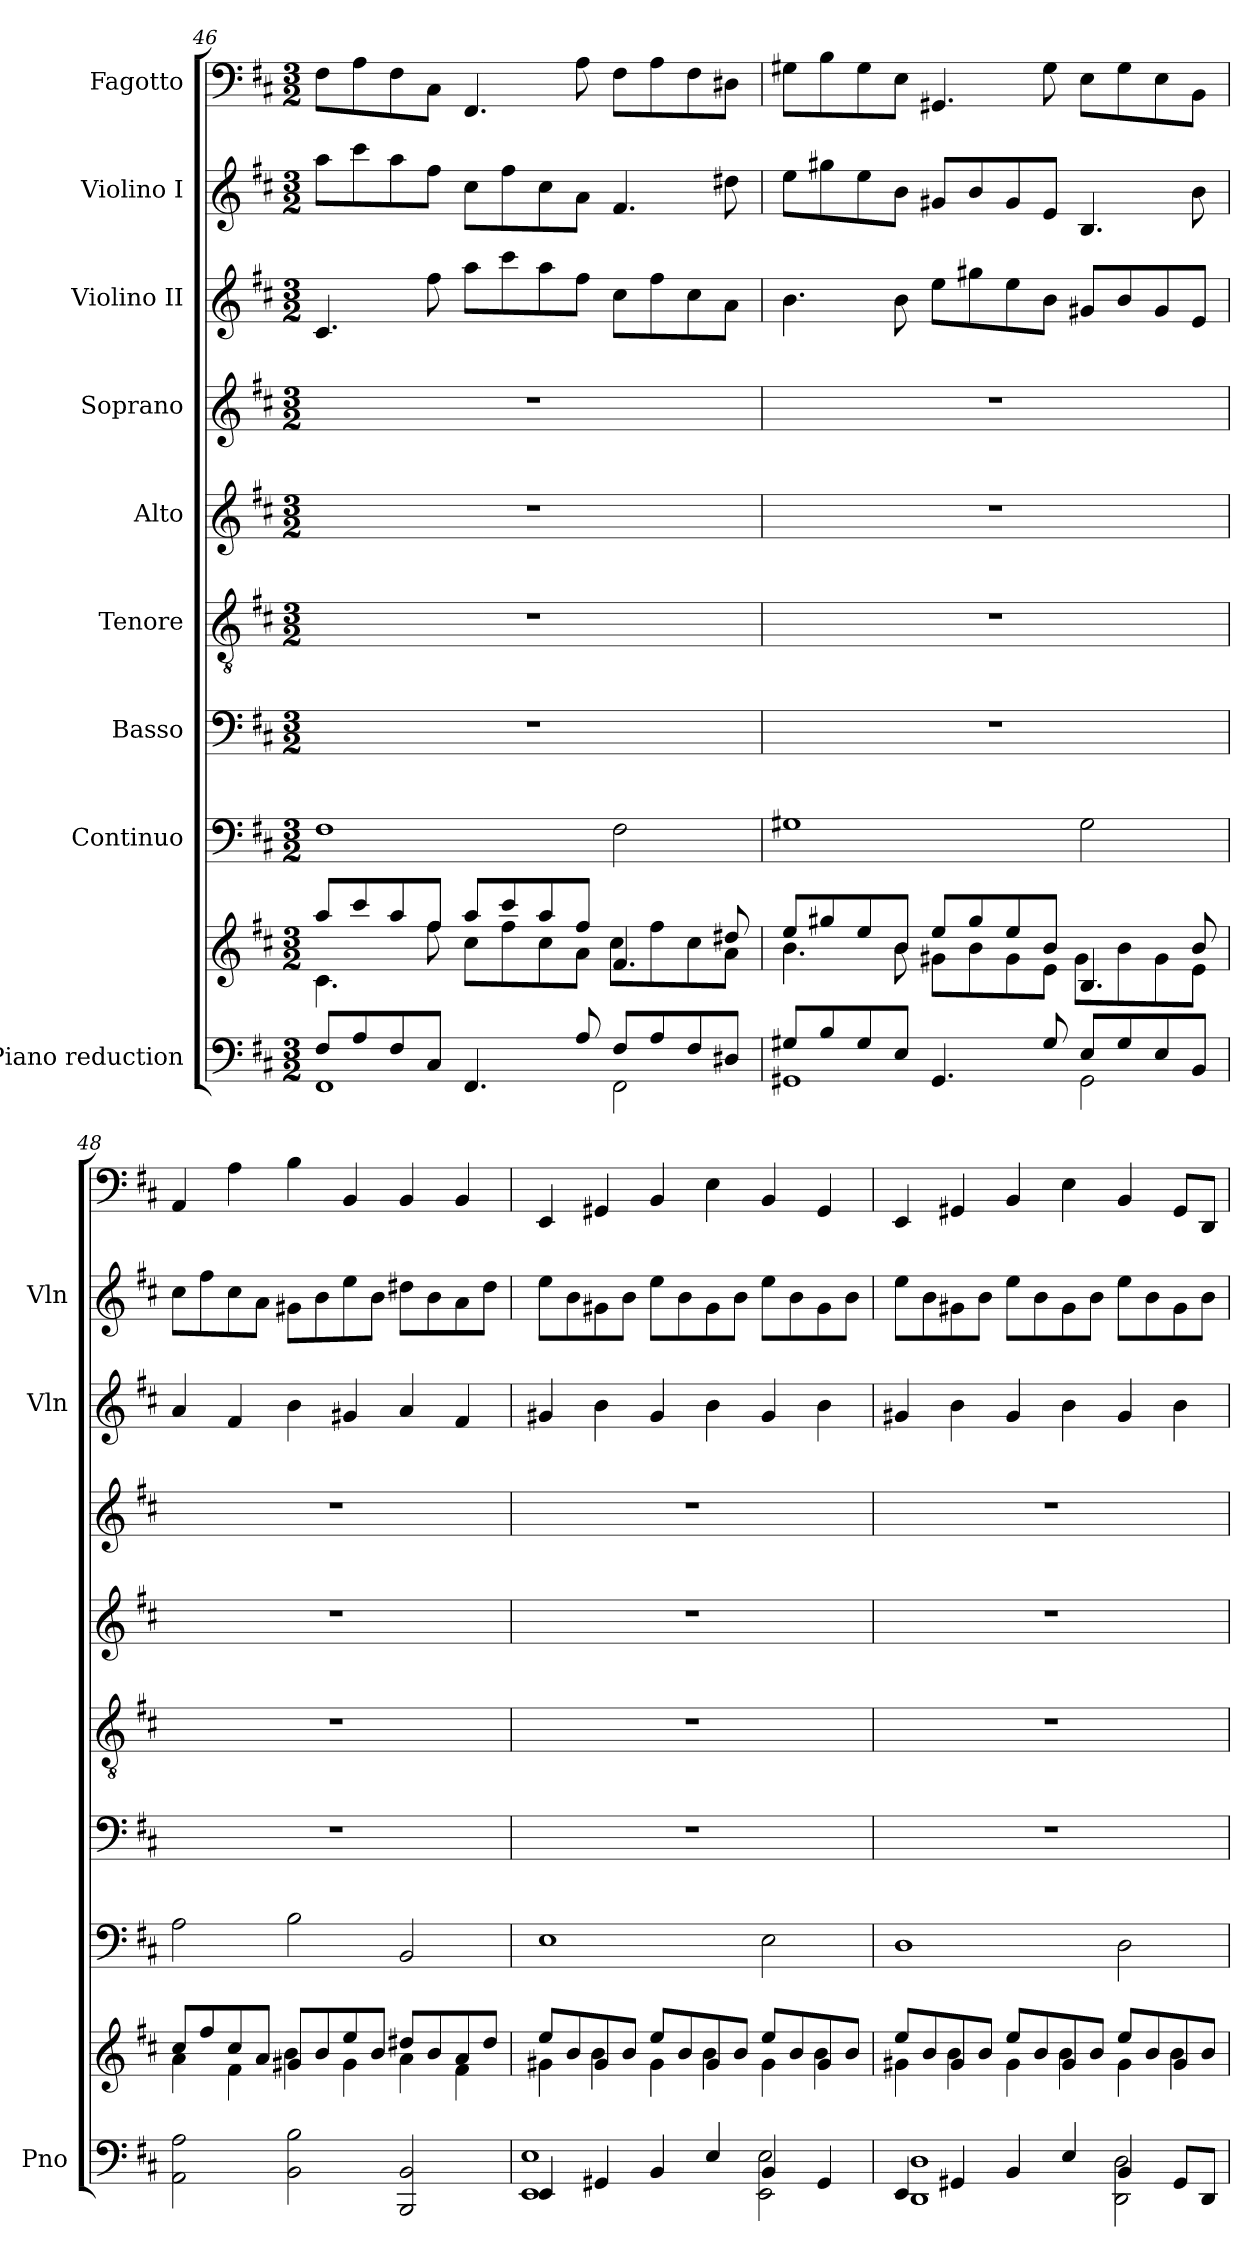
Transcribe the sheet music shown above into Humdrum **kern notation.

**kern	**kern	**kern	**kern	**kern	**kern	**kern	**kern	**kern	**kern
*part9	*part9	*part8	*part7	*part6	*part5	*part4	*part3	*part2	*part1
*staff10	*staff9	*staff8	*staff7	*staff6	*staff5	*staff4	*staff3	*staff2	*staff1
*I"Piano reduction	*	*I"Continuo	*I"Basso	*I"Tenore	*I"Alto	*I"Soprano	*I"Violino II	*I"Violino I	*I"Fagotto
*I'Pno	*	*	*	*	*	*	*I'Vln	*I'Vln	*
!!LO:PB:g=z
*clefF4	*clefG2	*clefF4	*clefF4	*clefGv2	*clefG2	*clefG2	*clefG2	*clefG2	*clefF4
*k[f#c#]	*k[f#c#]	*k[f#c#]	*k[f#c#]	*k[f#c#]	*k[f#c#]	*k[f#c#]	*k[f#c#]	*k[f#c#]	*k[f#c#]
*M3/2	*M3/2	*M3/2	*M3/2	*M3/2	*M3/2	*M3/2	*M3/2	*M3/2	*M3/2
=46	=46	=46	=46	=46	=46	=46	=46	=46	=46
*^	*^	*	*	*	*	*	*	*	*
8F#!/L	1FF#	8aa/L	4.c#\	1F#	1.r	1.r	1.r	1.r	4.c#/	8aa\L	8F#\L
8A!/	.	8ccc#/	.	.	.	.	.	.	.	8ccc#\	8A\
8F#!/	.	8aa/	.	.	.	.	.	.	.	8aa\	8F#\
8C#!/J	.	8ff#/J	8ff#\	.	.	.	.	.	8ff#\	8ff#\J	8C#\J
4.FF#!/	.	8aa/L	8cc#\L	.	.	.	.	.	8aa\L	8cc#\L	4.FF#/
.	.	8ccc#/	8ff#\	.	.	.	.	.	8ccc#\	8ff#\	.
.	.	8aa/	8cc#\	.	.	.	.	.	8aa\	8cc#\	.
8A!/	.	8ff#/J	8a\J	.	.	.	.	.	8ff#\J	8a\J	8A\
8F#!/L	2FF#\	4.f#/	8cc#\L	2F#\	.	.	.	.	8cc#\L	4.f#/	8F#\L
8A!/	.	.	8ff#\	.	.	.	.	.	8ff#\	.	8A\
8F#!/	.	.	8cc#\	.	.	.	.	.	8cc#\	.	8F#\
8D#X!/J	.	8dd#X/	8a\J	.	.	.	.	.	8a\J	8dd#X\	8D#X\J
=47	=47	=47	=47	=47	=47	=47	=47	=47	=47	=47	=47
8G#X!/L	1GG#X	8ee/L	4.b\	1G#X	1.r	1.r	1.r	1.r	4.b\	8ee\L	8G#X\L
8B!/	.	8gg#X/	.	.	.	.	.	.	.	8gg#X\	8B\
8G#!/	.	8ee/	.	.	.	.	.	.	.	8ee\	8G#\
8E!/J	.	8b/J	8b\	.	.	.	.	.	8b\	8b\J	8E\J
4.GG#!/	.	8ee/L	8g#X\L	.	.	.	.	.	8ee\L	8g#X/L	4.GG#X/
.	.	8gg#/	8b\	.	.	.	.	.	8gg#X\	8b/	.
.	.	8ee/	8g#\	.	.	.	.	.	8ee\	8g#/	.
8G#!/	.	8b/J	8e\J	.	.	.	.	.	8b\J	8e/J	8G#\
8E!/L	2GG#\	4.B/	8g#\L	2G#\	.	.	.	.	8g#X/L	4.B/	8E\L
8G#!/	.	.	8b\	.	.	.	.	.	8b/	.	8G#\
8E!/	.	.	8g#\	.	.	.	.	.	8g#/	.	8E\
8BB!/J	.	8b/	8e\J	.	.	.	.	.	8e/J	8b\	8BB\J
*v	*v	*	*	*	*	*	*	*	*	*	*
=48	=48	=48	=48	=48	=48	=48	=48	=48	=48	=48
2AA\ 2A\	8cc#/L	4a\	2A\	1.r	1.r	1.r	1.r	4a/	8cc#\L	4AA/
.	8ff#/	.	.	.	.	.	.	.	8ff#\	.
.	8cc#/	4f#\	.	.	.	.	.	4f#/	8cc#\	4A\
.	8a/J	.	.	.	.	.	.	.	8a\J	.
2BB\ 2B\	8g#X/L	4b\	2B\	.	.	.	.	4b\	8g#X\L	4B\
.	8b/	.	.	.	.	.	.	.	8b\	.
.	8ee/	4g#\	.	.	.	.	.	4g#X/	8ee\	4BB/
.	8b/J	.	.	.	.	.	.	.	8b\J	.
2BBB/ 2BB/	8dd#X/L	4a\	2BB/	.	.	.	.	4a/	8dd#X\L	4BB/
.	8b/	.	.	.	.	.	.	.	8b\	.
.	8a/	4f#\	.	.	.	.	.	4f#/	8a\	4BB/
.	8dd#/J	.	.	.	.	.	.	.	8dd#\J	.
=49	=49	=49	=49	=49	=49	=49	=49	=49	=49	=49
*^	*	*	*	*	*	*	*	*	*	*
4EE!/	1EE 1E	8ee/L	4g#X\	1E	1.r	1.r	1.r	1.r	4g#X/	8ee\L	4EE/
.	.	8b/	.	.	.	.	.	.	.	8b\	.
4GG#X!/	.	8g#/	4b\	.	.	.	.	.	4b\	8g#X\	4GG#X/
.	.	8b/J	.	.	.	.	.	.	.	8b\J	.
4BB!/	.	8ee/L	4g#\	.	.	.	.	.	4g#/	8ee\L	4BB/
.	.	8b/	.	.	.	.	.	.	.	8b\	.
4E!/	.	8g#/	4b\	.	.	.	.	.	4b\	8g#\	4E\
.	.	8b/J	.	.	.	.	.	.	.	8b\J	.
4BB!/	2EE\ 2E\	8ee/L	4g#\	2E\	.	.	.	.	4g#/	8ee\L	4BB/
.	.	8b/	.	.	.	.	.	.	.	8b\	.
4GG#!/	.	8g#/	4b\	.	.	.	.	.	4b\	8g#\	4GG#/
.	.	8b/J	.	.	.	.	.	.	.	8b\J	.
!!LO:PB:g=z
=50	=50	=50	=50	=50	=50	=50	=50	=50	=50	=50	=50
4EE!/	1DD 1D	8ee/L	4g#X\	1D	1.r	1.r	1.r	1.r	4g#X/	8ee\L	4EE/
.	.	8b/	.	.	.	.	.	.	.	8b\	.
4GG#X!/	.	8g#/	4b\	.	.	.	.	.	4b\	8g#X\	4GG#X/
.	.	8b/J	.	.	.	.	.	.	.	8b\J	.
4BB!/	.	8ee/L	4g#\	.	.	.	.	.	4g#/	8ee\L	4BB/
.	.	8b/	.	.	.	.	.	.	.	8b\	.
4E!/	.	8g#/	4b\	.	.	.	.	.	4b\	8g#\	4E\
.	.	8b/J	.	.	.	.	.	.	.	8b\J	.
4BB!/	2DD\ 2D\	8ee/L	4g#\	2D\	.	.	.	.	4g#/	8ee\L	4BB/
.	.	8b/	.	.	.	.	.	.	.	8b\	.
8GG#!/L	.	8g#/	4b\	.	.	.	.	.	4b\	8g#\	8GG#/L
8DD!/J	.	8b/J	.	.	.	.	.	.	.	8b\J	8DD/J
*v	*v	*	*	*	*	*	*	*	*	*	*
*	*v	*v	*	*	*	*	*	*	*	*
=	=	=	=	=	=	=	=	=	=
*-	*-	*-	*-	*-	*-	*-	*-	*-	*-
